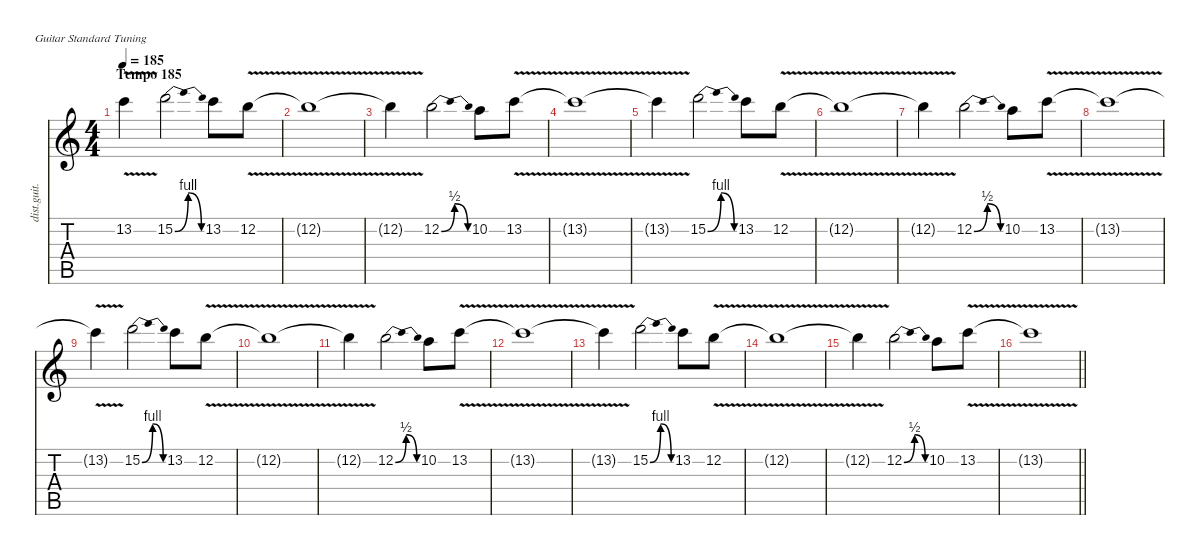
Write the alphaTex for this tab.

\defaultSystemsLayout 4
\hideDynamics
\bracketExtendMode nobrackets
\otherSystemsTrackNameOrientation horizontal
\track ("Distortion guitar 3" "dist.guit.") {instrument distortionguitar}
\staff {score tabs}
\tuning (E4 B3 G3 D3 A2 E2)
\ts (4 4)
\section ("" "Tempo 185")
\tempo 185
\clef g2
\ks c
13.2{v t}.4{dy f beam Down} 15.2{be (bendrelease 0 0 15 4 30 4 45 0)}.2{beam Down} 13.2.8{beam Down} 12.2{v}.8{beam Down} |
12.2{v t}.1{beam Down} |
12.2{v t}.4{beam Down} 12.2{be (bendrelease 0 0 15 2 30 2 45 0)}.2{beam Down} 10.2.8{beam Down} 13.2{v}.8{beam Down} |
13.2{v t}.1{beam Down} |
13.2{v t}.4{beam Down} 15.2{be (bendrelease 0 0 15 4 30 4 45 0)}.2{beam Down} 13.2.8{beam Down} 12.2{v}.8{beam Down} |
12.2{v t}.1{beam Down} |
12.2{v t}.4{beam Down} 12.2{be (bendrelease 0 0 15 2 30 2 45 0)}.2{beam Down} 10.2.8{beam Down} 13.2{v}.8{beam Down} |
13.2{v t}.1{beam Down} |
13.2{v t}.4{beam Down} 15.2{be (bendrelease 0 0 15 4 30 4 45 0)}.2{beam Down} 13.2.8{beam Down} 12.2{v}.8{beam Down} |
12.2{v t}.1{beam Down} |
12.2{v t}.4{beam Down} 12.2{be (bendrelease 0 0 15 2 30 2 45 0)}.2{beam Down} 10.2.8{beam Down} 13.2{v}.8{beam Down} |
13.2{v t}.1{beam Down} |
13.2{v t}.4{beam Down} 15.2{be (bendrelease 0 0 15 4 30 4 45 0)}.2{beam Down} 13.2.8{beam Down} 12.2{v}.8{beam Down} |
12.2{v t}.1{beam Down} |
12.2{v t}.4{beam Down} 12.2{be (bendrelease 0 0 15 2 30 2 45 0)}.2{beam Down} 10.2.8{beam Down} 13.2{v}.8{beam Down} |
\barLineRight lightlight
13.2{v t}.1{beam Down}
